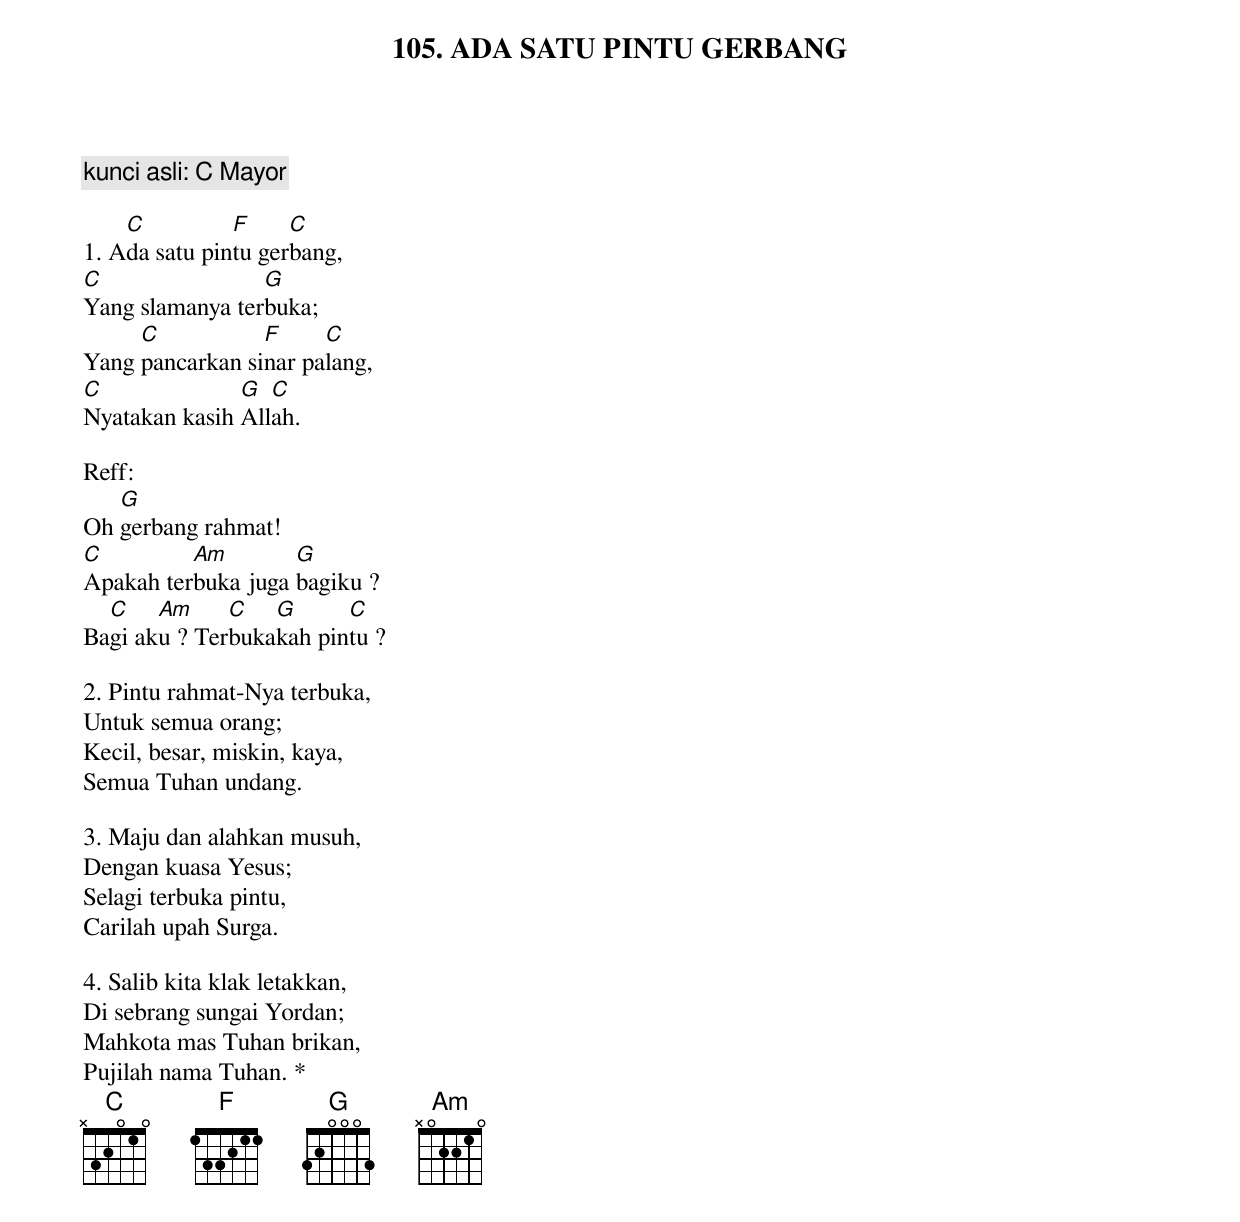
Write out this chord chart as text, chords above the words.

105. ADA SATU PINTU GERBANG

kunci asli: C Mayor

    C          F     C
1. Ada satu pintu gerbang,
C                G
Yang slamanya terbuka;
     C           F     C
Yang pancarkan sinar palang,
C              G  C
Nyatakan kasih Allah.

Reff:
   G
Oh gerbang rahmat!
C         Am        G
Apakah terbuka juga bagiku ?
  C    Am     C   G      C
Bagi aku ? Terbukakah pintu ?

2. Pintu rahmat-Nya terbuka,
Untuk semua orang;
Kecil, besar, miskin, kaya,
Semua Tuhan undang.

3. Maju dan alahkan musuh,
Dengan kuasa Yesus;
Selagi terbuka pintu,
Carilah upah Surga.

4. Salib kita klak letakkan,
Di sebrang sungai Yordan;
Mahkota mas Tuhan brikan,
Pujilah nama Tuhan. *
